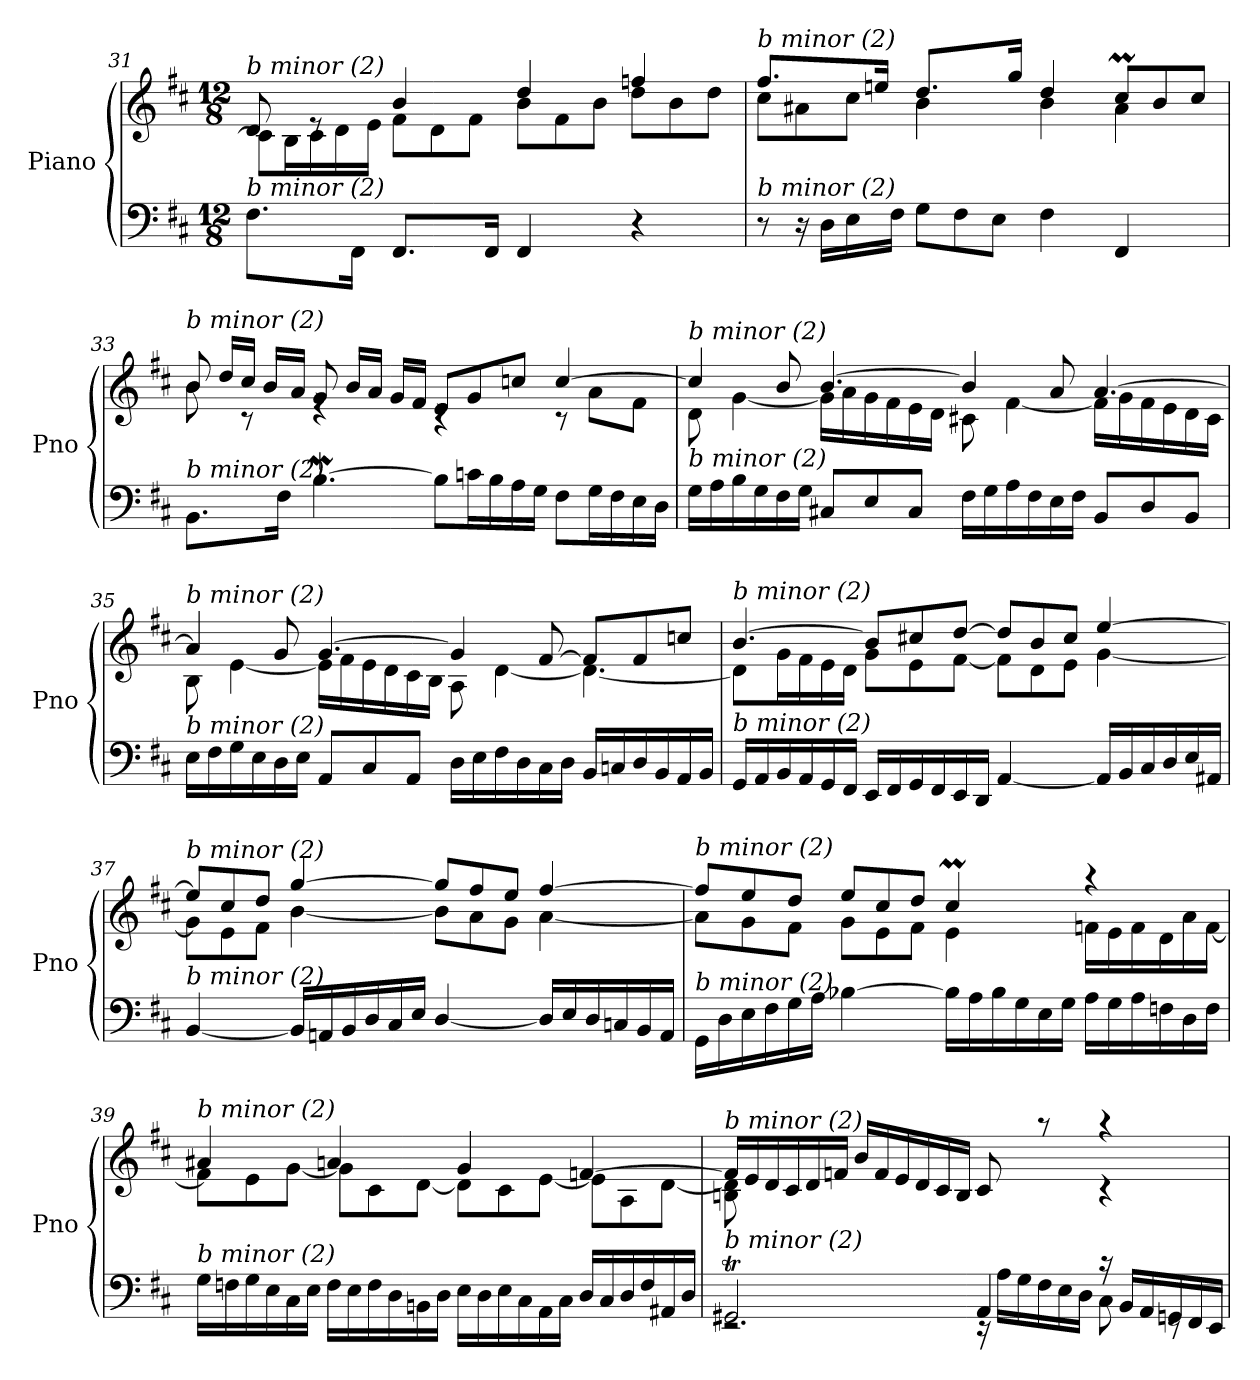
**kern	**kern
*part1	*part1
*staff2	*staff1
*I"Piano	*
*I'Pno	*
*clefF4	*clefG2
*k[f#c#]	*k[f#c#]
*D:	*D:
*M12/8	*M12/8
*Xtuplet	*Xtuplet
=31	=31
*	*^
!	!LO:TX:i:t=b minor (2)	!
!LO:TX:i:t=b minor (2)	!	!
16%3.F#\L	16%3d/	8c#\L]
.	.	16B\L
.	16%3re	16c#\
.	.	16d\
32%3FF#\Jk	.	.
.	.	16e\JJ
16%3.FF#/L	8%3b/	8f#\L
.	.	8d\
.	.	8f#\J
32%3FF#/Jk	.	.
8%3FF#/	8%3dd/	8b\L
.	.	8f#\
.	.	8b\J
8%3r	8%3ffni/	8dd\L
.	.	8b\
.	.	8dd\J
!!LO:LB:g=z	!!
=32	=32	=32
!	!LO:TX:i:t=b minor (2)	!
!LO:TX:i:t=b minor (2)	!	!
8r	16%3.ff#/L	8cc#\L
16r	.	8a#X\
16D\LL	.	.
16E\	.	8cc#\J
.	32%3een/Jk	.
16F#\JJ	.	.
8G\L	16%3.dd/L	8%3b\
8F#\	.	.
8E\J	.	.
.	32%3gg/Jk	.
8%3F#\	8%3dd/	8%3b\
8%3FF#/	8cc#m/L	8%3a#\
.	8b/	.
.	8cc#/J	.
!!LO:LB:g=z	!!
=33	=33	=33
!	!LO:TX:i:t=b minor (2)	!
!LO:TX:i:t=b minor (2)	!	!
16%3.BB\L	8b/	16%3b\
.	16dd/LL	.
.	16cc#/JJ	16%3rc
.	16b/LL	.
32%3F#\Jk	.	.
.	16a/JJ	.
[4.BW\	8g/	8%3re
.	16b/LL	.
.	16a/JJ	.
.	16g/LL	.
.	16f#/JJ	.
8B\L]	8e/L	8%3rc
16cn\L	8g/	.
16B\	.	.
16A\	8ccn/J	.
16G\JJ	.	.
8F#\L	[8%3cc/	8rc
16G\L	.	8a\L
16F#\	.	.
16E\	.	8f#\J
16D\JJ	.	.
!!LO:LB:g=z	!!
=34	=34	=34
!	!LO:TX:i:t=b minor (2)	!
!LO:TX:i:t=b minor (2)	!	!
16G\LL	4cc/]	8d\
16A\	.	.
16B\	.	[4g\
16G\	.	.
16F#\	8b/	.
16G\JJ	.	.
8C#X/L	[4.b/	16g\LL]
.	.	16a\
8E/	.	16g\
.	.	16f#\
8C#/J	.	16e\
.	.	16d\JJ
16F#\LL	4b/]	8c#X\
16G\	.	.
16A\	.	[4f#\
16F#\	.	.
16E\	8a/	.
16F#\JJ	.	.
8BB/L	[4.a/	16f#\LL]
.	.	16g\
8D/	.	16f#\
.	.	16e\
8BB/J	.	16d\
.	.	16c#\JJ
!!LO:LB:g=z	!!
=35	=35	=35
!	!LO:TX:i:t=b minor (2)	!
!LO:TX:i:t=b minor (2)	!	!
16E\LL	4a/]	8B\
16F#\	.	.
16G\	.	[4e\
16E\	.	.
16D\	8g/	.
16E\JJ	.	.
8AA/L	[4.g/	16e\LL]
.	.	16f#\
8C#/	.	16e\
.	.	16d\
8AA/J	.	16c#\
.	.	16B\JJ
16D\LL	4g/]	8A\
16E\	.	.
16F#\	.	[4d\
16D\	.	.
16C#\	[8f#/	.
16D\JJ	.	.
16BB/LL	8f#/L]	4.d\_
16Cn/	.	.
16D/	8f#/	.
16BB/	.	.
16AA/	8ccn/J	.
16BB/JJ	.	.
!!LO:PB:g=z	!!
=36	=36	=36
!	!LO:TX:i:t=b minor (2)	!
!LO:TX:i:t=b minor (2)	!	!
16GG/LL	[4.b/	8d\L]
16AA/	.	.
16BB/	.	16g\L
16AA/	.	16f#\
16GG/	.	16e\
16FF#/JJ	.	16d\JJ
16EE/LL	8b/L]	8g\L
16FF#/	.	.
16GG/	8cc#X/	8e\
16FF#/	.	.
16EE/	[8dd/J	[8f#\J
16DD/JJ	.	.
[8%3AA/	8dd/L]	8f#\L]
.	8b/	8d\
.	8cc#/J	8e\J
16AA/LL]	[8%3ee/	[8%3g\
16BB/	.	.
16C#/	.	.
16D/	.	.
16E/	.	.
16AA#X/JJ	.	.
!!LO:PB:g=z	!!
=37	=37	=37
!	!LO:TX:i:t=b minor (2)	!
!LO:TX:i:t=b minor (2)	!	!
[8%3BB/	8ee/L]	8g\L]
.	8cc#/	8e\
.	8dd/J	8f#\J
16BB/LL]	[8%3gg/	[8%3b\
16AAn/	.	.
16BB/	.	.
16D/	.	.
16C#/	.	.
16E/JJ	.	.
[8%3D/	8gg/L]	8b\L]
.	8ff#/	8a\
.	8ee/J	8g\J
16D/LL]	[8%3ff#/	[8%3a\
16E/	.	.
16D/	.	.
16Cn/	.	.
16BB/	.	.
16AA/JJ	.	.
=38	=38	=38
!	!LO:TX:i:t=b minor (2)	!
!LO:TX:i:t=b minor (2)	!	!
16GG\LL	8ff#/L]	8a\L]
16D\	.	.
16E\	8ee/	8g\
16F#\	.	.
16G\	8dd/J	8f#\J
16A\JJ	.	.
[8%3B-X\	8ee/L	8g\L
.	8cc#/	8e\
.	8dd/J	8f#\J
16B-\LL]	8%3cc#m/	8%3e\
16A\	.	.
16B-\	.	.
16G\	.	.
16E\	.	.
16G\JJ	.	.
16A\LL	8%3raa	16fn\LL
16G\	.	16e\
16A\	.	16f\
16Fn\	.	16d\
16D\	.	16a\
16F\JJ	.	[16f\JJ
!!LO:LB:g=z	!!
=39	=39	=39
!	!LO:TX:i:t=b minor (2)	!
!LO:TX:i:t=b minor (2)	!	!
16G\LL	8%3a#Xi/	8f\L]
16Fn\	.	.
16G\	.	8e\
16E\	.	.
16C#\	.	[8g\J
16E\JJ	.	.
16F\LL	8%3a/	8g\L]
16E\	.	.
16F\	.	8c#\
16D\	.	.
16BBn\	.	[8d\J
16D\JJ	.	.
16E\LL	8%3g/	8d\L]
16D\	.	.
16E\	.	8c#\
16C#\	.	.
16AA\	.	[8e\J
16C#\JJ	.	.
16D/LL	[8%3fn/	8e\L]
16C#/	.	.
16D/	.	8A\
16F/	.	.
16AA#Xi/	.	[8d\J
16D/JJ	.	.
!!LO:LB:g=z	!!
=40	=40	=40
*^	*	*
!	!	!LO:TX:i:t=b minor (2)	!
!LO:TX:i:t=b minor (2)	!	!	!
4%3GG#Xt/	2.rEE	16f/LL]	16%3Bn\ 16%3d\]
.	.	16e/	.
.	.	16d/	.
.	.	16c#/	16%3rcyy
.	.	16d/	.
.	.	16fn/JJ	.
.	.	16b/LL	8%3rcyy
.	.	16f/	.
.	.	16e/	.
.	.	16d/	.
.	.	16c#/	.
.	.	16B/JJ	.
8%3AA/	16rEE	16%3c#/	8%3rcyy
.	16A\LL	.	.
.	16G\	.	.
.	16F#\	16%3raa	.
.	16E\	.	.
.	16D\JJ	.	.
16rc	16%3C#\	8%3raa	8%3rc
16BB/LL	.	.	.
16AA/	.	.	.
16GGn/	16%3rEE	.	.
16FF#/	.	.	.
16EE/JJ	.	.	.
*v	*v	*	*
*	*v	*v
=	=
*-	*-
